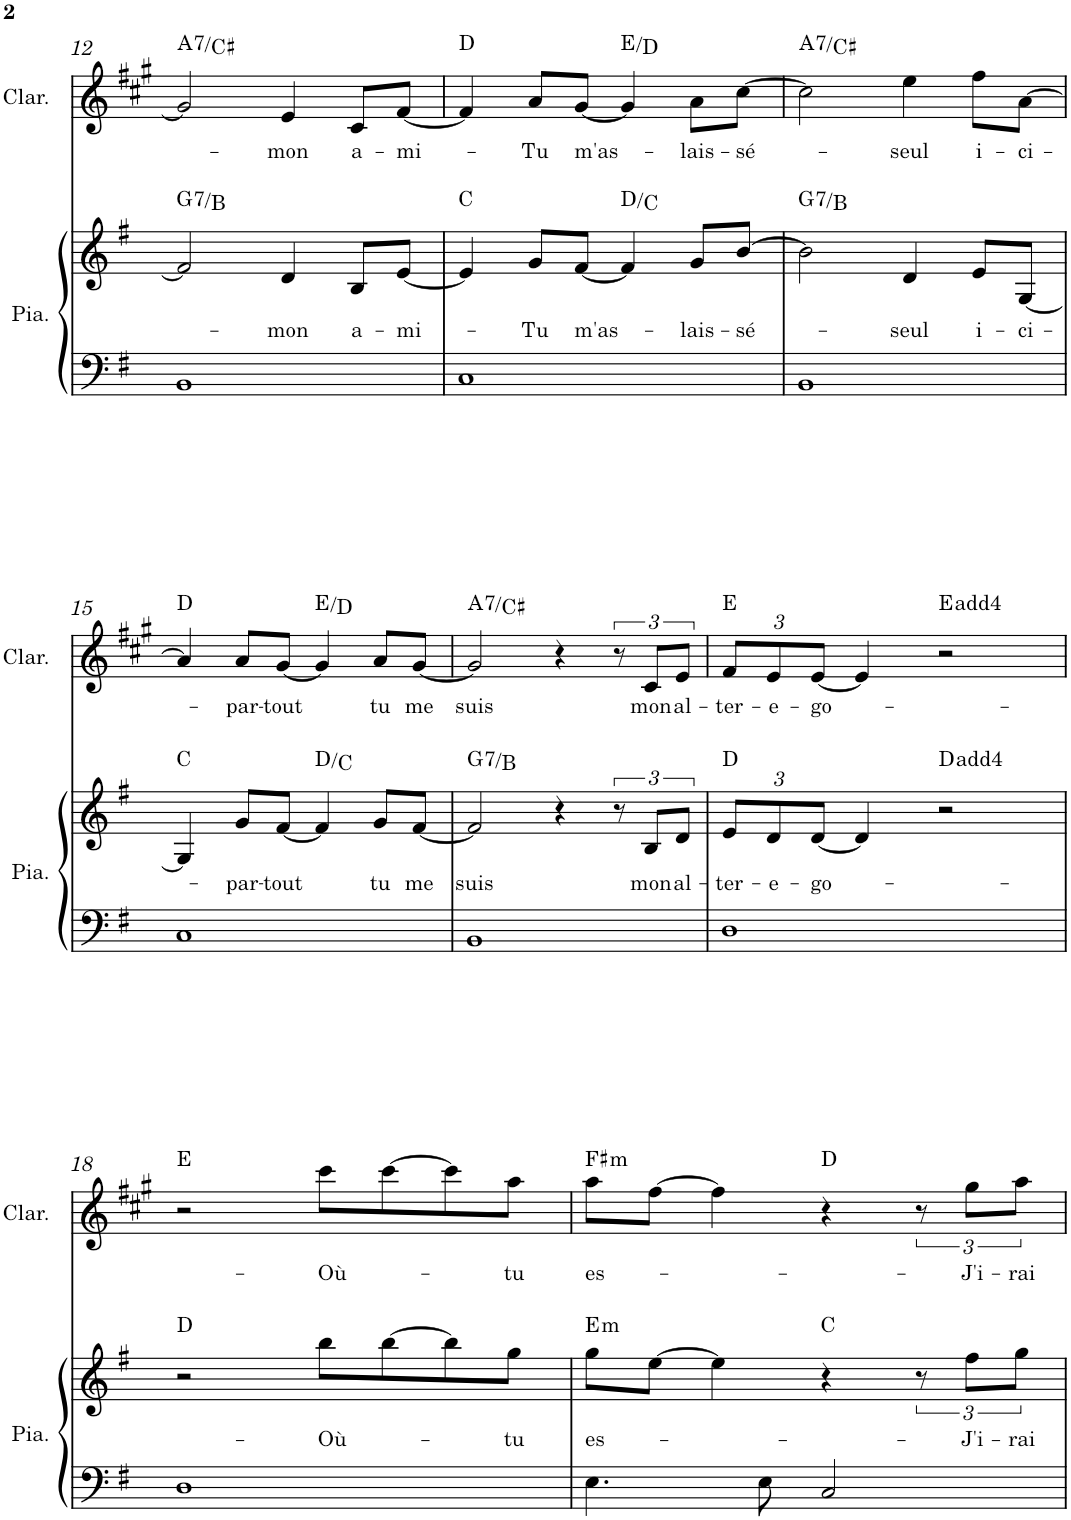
**kern	**kern	**text	**harte	**kern	**text	**harte
*part2	*part2	*part2	*part2	*part1	*part1	*part1
*staff3	*staff2	*staff2	*	*staff1	*staff1	*
*I"Piano	*	*	*	*I"Clarinette	*	*
*I'Pia.	*	*	*	*I'Clar.	*	*
!!LO:PB:g=z
*clefF4	*clefG2	*	*	*clefG2	*	*
*	*	*	*	*Trd1c2	*	*
*k[f#]	*k[f#]	*	*	*k[f#c#g#]	*	*
*M4/4	*M4/4	*	*	*M4/4	*	*
=12	=12	=12	=12	=12	=12	=12
!	!	!	!LO:H:kt=7	!	!	!LO:H:kt=7
1BB	2f#/]	.	G:7/3	2g#/]	.	A:7/3
!	!	!LO:LY:b	!	!	!LO:LY:b	!
.	4d/	-mon	.	4e/	-mon	.
!	!	!LO:LY:b	!	!	!LO:LY:b	!
.	8B/L	a-	.	8c#/L	a-	.
!	!	!LO:LY:b	!	!	!LO:LY:b	!
.	[8e/J	-mi-	.	[8f#/J	-mi-	.
=13	=13	=13	=13	=13	=13	=13
1C	4e/]	.	C:maj	4f#/]	.	D:maj
!	!	!LO:LY:b	!	!	!LO:LY:b	!
.	8g/L	-Tu	.	8a/L	-Tu	.
!	!	!LO:LY:b	!	!	!LO:LY:b	!
.	[8f#/J	m'as-	.	[8g#/J	m'as-	.
.	4f#/]	.	D:maj/b7	4g#/]	.	E:maj/b7
!	!	!LO:LY:b	!	!	!LO:LY:b	!
.	8g/L	-lais-	.	8a\L	-lais-	.
!	!	!LO:LY:b	!	!	!LO:LY:b	!
.	[8b/J	-sé-	.	[8cc#\J	-sé-	.
=14	=14	=14	=14	=14	=14	=14
!	!	!	!LO:H:kt=7	!	!	!LO:H:kt=7
1BB	2b\]	.	G:7/3	2cc#\]	.	A:7/3
!	!	!LO:LY:b	!	!	!LO:LY:b	!
.	4d/	-seul	.	4ee\	-seul	.
!	!	!LO:LY:b	!	!	!LO:LY:b	!
.	8e/L	i-	.	8ff#\L	i-	.
!	!	!LO:LY:b	!	!	!LO:LY:b	!
.	[8G/J	-ci-	.	[8a\J	-ci-	.
!!LO:LB:g=z
=15	=15	=15	=15	=15	=15	=15
1C	4G/]	.	C:maj	4a/]	.	D:maj
!	!	!LO:LY:b	!	!	!LO:LY:b	!
.	8g/L	-par-	.	8a/L	-par-	.
!	!	!LO:LY:b	!	!	!LO:LY:b	!
.	[8f#/J	-tout	.	[8g#/J	-tout	.
.	4f#/]	.	D:maj/b7	4g#/]	.	E:maj/b7
!	!	!LO:LY:b	!	!	!LO:LY:b	!
.	8g/L	tu	.	8a/L	tu	.
!	!	!LO:LY:b	!	!	!LO:LY:b	!
.	[8f#/J	me	.	[8g#/J	me	.
=16	=16	=16	=16	=16	=16	=16
!	!	!LO:LY:b	!LO:H:kt=7	!	!LO:LY:b	!LO:H:kt=7
1BB	2f#/]	suis	G:7/3	2g#/]	suis	A:7/3
.	4r	.	.	4r	.	.
.	12r	.	.	12r	.	.
!	!	!LO:LY:b	!	!	!LO:LY:b	!
.	12B/L	mon	.	12c#/L	mon	.
!	!	!LO:LY:b	!	!	!LO:LY:b	!
.	12d/J	al-	.	12e/J	al-	.
=17	=17	=17	=17	=17	=17	=17
*	*Xbrackettup	*	*	*	*	*
!	!	!LO:LY:b	!	!	!	!
*	*	*	*	*Xbrackettup	*	*
!	!	!	!	!	!LO:LY:b	!
1D	12e/L	-ter-	D:maj	12f#/L	-ter-	E:maj
!	!	!LO:LY:b	!	!	!LO:LY:b	!
.	12d/	-e-	.	12e/	-e-	.
!	!	!LO:LY:b	!	!	!LO:LY:b	!
.	[12d/J	-go-	.	[12e/J	-go-	.
.	4d/]	.	.	4e/]	.	.
.	2r	.	D:maj(4)	2r	.	E:maj(4)
!!LO:LB:g=z
=18	=18	=18	=18	=18	=18	=18
1D	2r	.	D:maj	2r	.	E:maj
!	!	!LO:LY:b	!	!	!LO:LY:b	!
.	8bb\L	Où-	.	8ccc#\L	Où-	.
.	[8bb\	.	.	[8ccc#\	.	.
.	8bb\]	.	.	8ccc#\]	.	.
!	!	!LO:LY:b	!	!	!LO:LY:b	!
.	8gg\J	-tu	.	8aa\J	-tu	.
=19	=19	=19	=19	=19	=19	=19
!	!	!LO:LY:b	!LO:H:kt=m	!	!LO:LY:b	!LO:H:kt=m
4.E\	8gg\L	es-	E:min	8aa\L	es-	F#:min
.	[8ee\J	.	.	[8ff#\J	.	.
.	4ee\]	.	.	4ff#\]	.	.
8E\	.	.	.	.	.	.
2C/	4r	.	C:maj	4r	.	D:maj
*	*brackettup	*	*	*brackettup	*	*
.	12r	.	.	12r	.	.
!	!	!LO:LY:b	!	!	!LO:LY:b	!
.	12ff#\L	-J'i-	.	12gg#\L	-J'i-	.
!	!	!LO:LY:b	!	!	!LO:LY:b	!
.	12gg\J	-rai	.	12aa\J	-rai	.
=	=	=	=	=	=	=
*-	*-	*-	*-	*-	*-	*-
